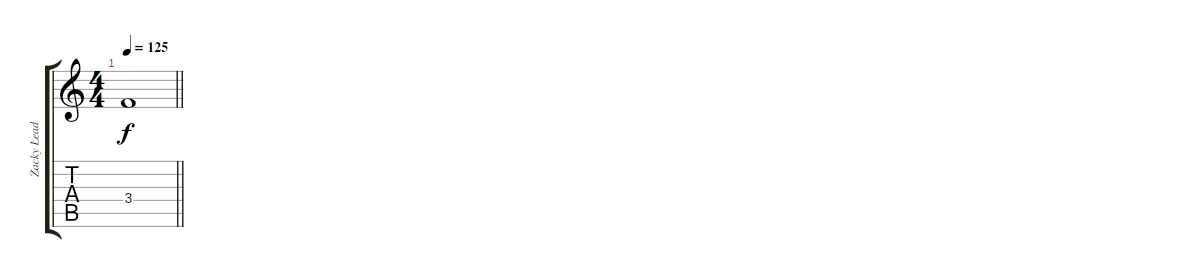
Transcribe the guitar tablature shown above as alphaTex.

\track ("Zacky Lead" "Zacky Lead") {instrument distortionguitar}
\staff {score tabs}
\tuning (E4 B3 G3 D3 A2 D2) {hide}
\ts (4 4)
\tempo 125
\clef g2
\barLineRight lightlight
\ks c
3.4{t}.1{dy f}
